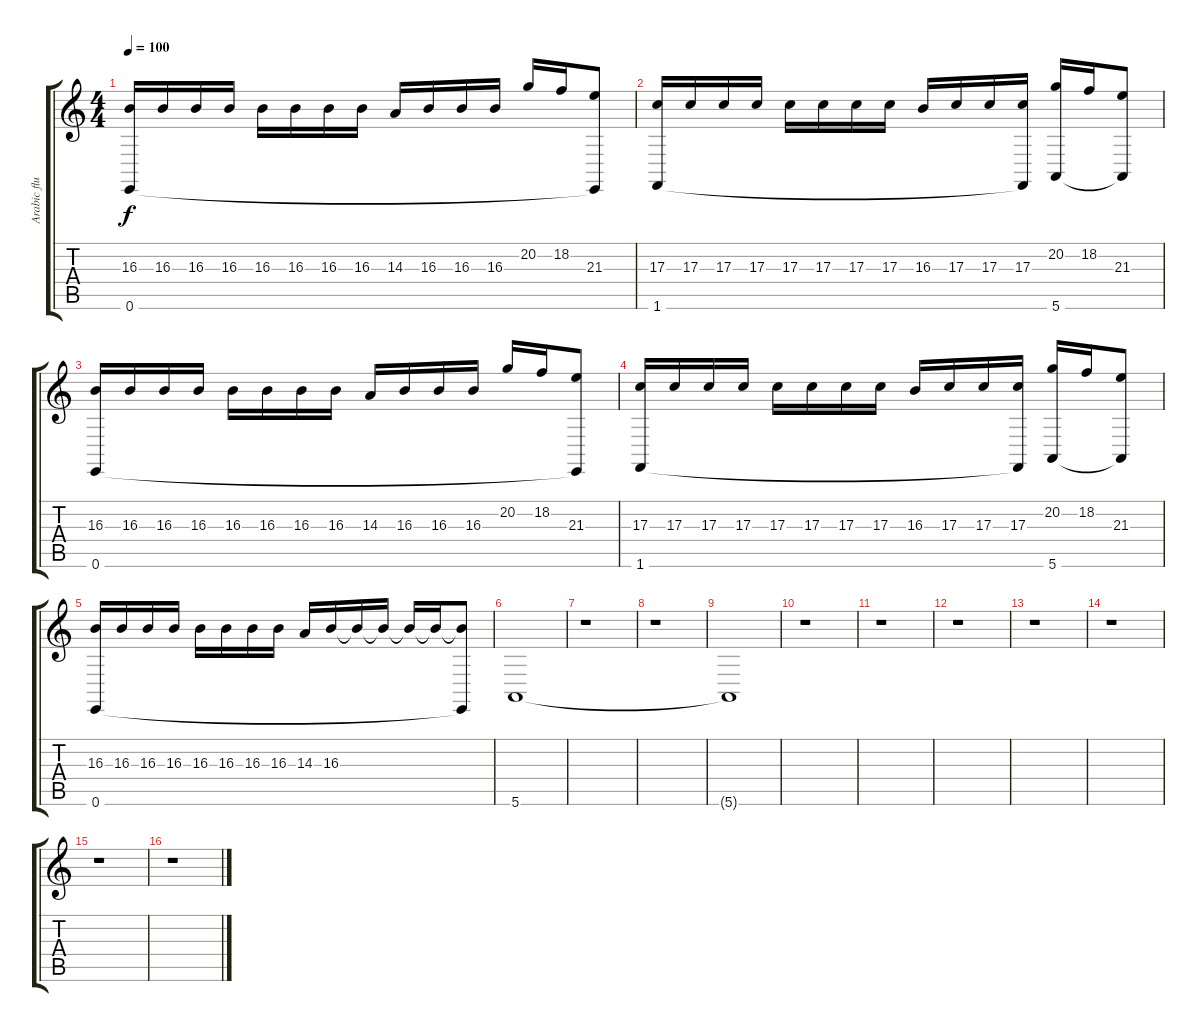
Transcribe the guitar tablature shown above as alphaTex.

\track ("Arabic flute sound" "Arabic flu") {instrument flute}
\staff {score tabs}
\tuning (E4 B3 G3 D3 A2 E2) {hide}
\ts (4 4)
\tempo 100
\clef g2
\ks c
(16.3 0.6).16{dy f} 16.3.16 16.3.16 16.3.16 16.3.16 16.3.16 16.3.16 16.3.16 14.3.16 16.3.16 16.3.16 16.3.16 20.2.16 18.2.16 (21.3 0.6{t}).8 |
(17.3 1.6).16 17.3.16 17.3.16 17.3.16 17.3.16 17.3.16 17.3.16 17.3.16 16.3.16 17.3.16 17.3.16 (17.3 1.6{t}).16 (20.2 5.6).16 18.2.16 (21.3 5.6{t}).8 |
(16.3 0.6).16 16.3.16 16.3.16 16.3.16 16.3.16 16.3.16 16.3.16 16.3.16 14.3.16 16.3.16 16.3.16 16.3.16 20.2.16 18.2.16 (21.3 0.6{t}).8 |
(17.3 1.6).16 17.3.16 17.3.16 17.3.16 17.3.16 17.3.16 17.3.16 17.3.16 16.3.16 17.3.16 17.3.16 (17.3 1.6{t}).16 (20.2 5.6).16 18.2.16 (21.3 5.6{t}).8 |
(16.3 0.6).16 16.3.16 16.3.16 16.3.16 16.3.16 16.3.16 16.3.16 16.3.16 14.3.16 16.3.16 16.3{t}.16 16.3{t}.16 16.3{t}.16 16.3{t}.16 (16.3{t} 0.6{t}).8 |
5.6.1 |
r.1 |
r.1 |
5.6{t}.1 |
r.1 |
r.1 |
r.1 |
r.1 |
r.1 |
r.1 |
r.1
